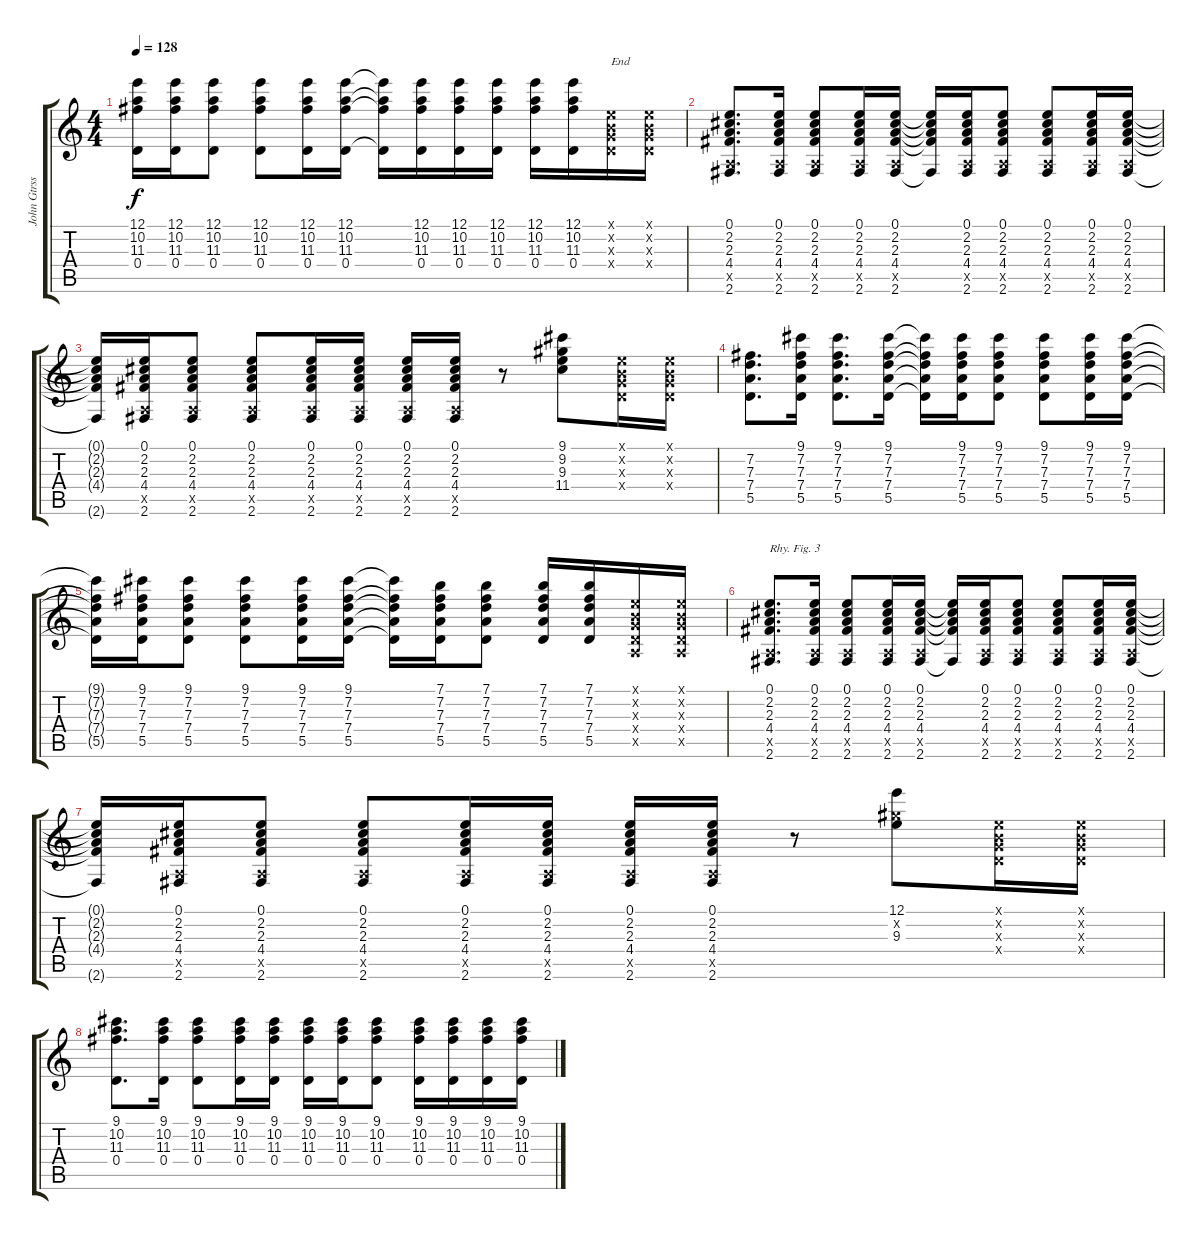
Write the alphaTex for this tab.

\track ("John Gtrsss.1 (clean)" "John Gtrss") {instrument electricguitarclean}
\staff {score tabs}
\tuning (E4 B3 G3 D3 A2 E2) {hide}
\ts (4 4)
\tempo 128
\clef g2
\ks c
(12.1{t} 10.2{t} 11.3{t} 0.4{t}).16{dy f} (12.1 10.2 11.3 0.4).16 (12.1 10.2 11.3 0.4).8 (12.1 10.2 11.3 0.4).8 (12.1 10.2 11.3 0.4).16 (12.1 10.2 11.3 0.4).16 (12.1{t} 10.2{t} 11.3{t} 0.4{t}).16 (12.1 10.2 11.3 0.4).16 (12.1 10.2 11.3 0.4).16 (12.1 10.2 11.3 0.4).16 (12.1 10.2 11.3 0.4).16 (12.1 10.2 11.3 0.4).16 (0.1{x} 0.2{x} 0.3{x} 0.4{x}).16{txt "End"} (0.1{x} 0.2{x} 0.3{x} 0.4{x}).16 |
(0.1 2.2 2.3 4.4 0.5{x} 2.6).8{d} (0.1 2.2 2.3 4.4 0.5{x} 2.6).16 (0.1 2.2 2.3 4.4 0.5{x} 2.6).8 (0.1 2.2 2.3 4.4 0.5{x} 2.6).16 (0.1 2.2 2.3 4.4 0.5{x} 2.6).16 (0.1{t} 2.2{t} 2.3{t} 4.4{t} 2.6{t}).16 (0.1 2.2 2.3 4.4 0.5{x} 2.6).16 (0.1 2.2 2.3 4.4 0.5{x} 2.6).8 (0.1 2.2 2.3 4.4 0.5{x} 2.6).8 (0.1 2.2 2.3 4.4 0.5{x} 2.6).16 (0.1 2.2 2.3 4.4 0.5{x} 2.6).16 |
(0.1{t} 2.2{t} 2.3{t} 4.4{t} 2.6{t}).16 (0.1 2.2 2.3 4.4 0.5{x} 2.6).16 (0.1 2.2 2.3 4.4 0.5{x} 2.6).8 (0.1 2.2 2.3 4.4 0.5{x} 2.6).8 (0.1 2.2 2.3 4.4 0.5{x} 2.6).16 (0.1 2.2 2.3 4.4 0.5{x} 2.6).16 (0.1 2.2 2.3 4.4 0.5{x} 2.6).16 (0.1 2.2 2.3 4.4 0.5{x} 2.6).16 r.8 (9.1 9.2 9.3 11.4).8 (0.1{x} 0.2{x} 0.3{x} 0.4{x}).16 (0.1{x} 0.2{x} 0.3{x} 0.4{x}).16 |
(7.2 7.3 7.4 5.5).8{d} (9.1 7.2 7.3 7.4 5.5).16 (9.1 7.2 7.3 7.4 5.5).8{d} (9.1 7.2 7.3 7.4 5.5).16 (9.1{t} 7.2{t} 7.3{t} 7.4{t} 5.5{t}).16 (9.1 7.2 7.3 7.4 5.5).16 (9.1 7.2 7.3 7.4 5.5).8 (9.1 7.2 7.3 7.4 5.5).8 (9.1 7.2 7.3 7.4 5.5).16 (9.1 7.2 7.3 7.4 5.5).16 |
(9.1{t} 7.2{t} 7.3{t} 7.4{t} 5.5{t}).16 (9.1 7.2 7.3 7.4 5.5).16 (9.1 7.2 7.3 7.4 5.5).8 (9.1 7.2 7.3 7.4 5.5).8 (9.1 7.2 7.3 7.4 5.5).16 (9.1 7.2 7.3 7.4 5.5).16 (9.1{t} 7.2{t} 7.3{t} 7.4{t} 5.5{t}).16 (7.1 7.2 7.3 7.4 5.5).16 (7.1 7.2 7.3 7.4 5.5).8 (7.1 7.2 7.3 7.4 5.5).16 (7.1 7.2 7.3 7.4 5.5).16 (0.1{x} 0.2{x} 0.3{x} 0.4{x} 0.5{x}).16 (0.1{x} 0.2{x} 0.3{x} 0.4{x} 0.5{x}).16 |
(0.1 2.2 2.3 4.4 0.5{x} 2.6).8{d txt "Rhy. Fig. 3"} (0.1 2.2 2.3 4.4 0.5{x} 2.6).16 (0.1 2.2 2.3 4.4 0.5{x} 2.6).8 (0.1 2.2 2.3 4.4 0.5{x} 2.6).16 (0.1 2.2 2.3 4.4 0.5{x} 2.6).16 (0.1{t} 2.2{t} 2.3{t} 4.4{t} 2.6{t}).16 (0.1 2.2 2.3 4.4 0.5{x} 2.6).16 (0.1 2.2 2.3 4.4 0.5{x} 2.6).8 (0.1 2.2 2.3 4.4 0.5{x} 2.6).8 (0.1 2.2 2.3 4.4 0.5{x} 2.6).16 (0.1 2.2 2.3 4.4 0.5{x} 2.6).16 |
(0.1{t} 2.2{t} 2.3{t} 4.4{t} 2.6{t}).16 (0.1 2.2 2.3 4.4 0.5{x} 2.6).16 (0.1 2.2 2.3 4.4 0.5{x} 2.6).8 (0.1 2.2 2.3 4.4 0.5{x} 2.6).8 (0.1 2.2 2.3 4.4 0.5{x} 2.6).16 (0.1 2.2 2.3 4.4 0.5{x} 2.6).16 (0.1 2.2 2.3 4.4 0.5{x} 2.6).16 (0.1 2.2 2.3 4.4 0.5{x} 2.6).16 r.8 (12.1 9.2{x} 9.3).8 (0.1{x} 0.2{x} 0.3{x} 0.4{x}).16 (0.1{x} 0.2{x} 0.3{x} 0.4{x}).16 |
(9.1 10.2 11.3 0.4).8{d} (9.1 10.2 11.3 0.4).16 (9.1 10.2 11.3 0.4).8 (9.1 10.2 11.3 0.4).16 (9.1 10.2 11.3 0.4).16 (9.1 10.2 11.3 0.4).16 (9.1 10.2 11.3 0.4).16 (9.1 10.2 11.3 0.4).8 (9.1 10.2 11.3 0.4).16 (9.1 10.2 11.3 0.4).16 (9.1 10.2 11.3 0.4).16 (9.1 10.2 11.3 0.4).16
